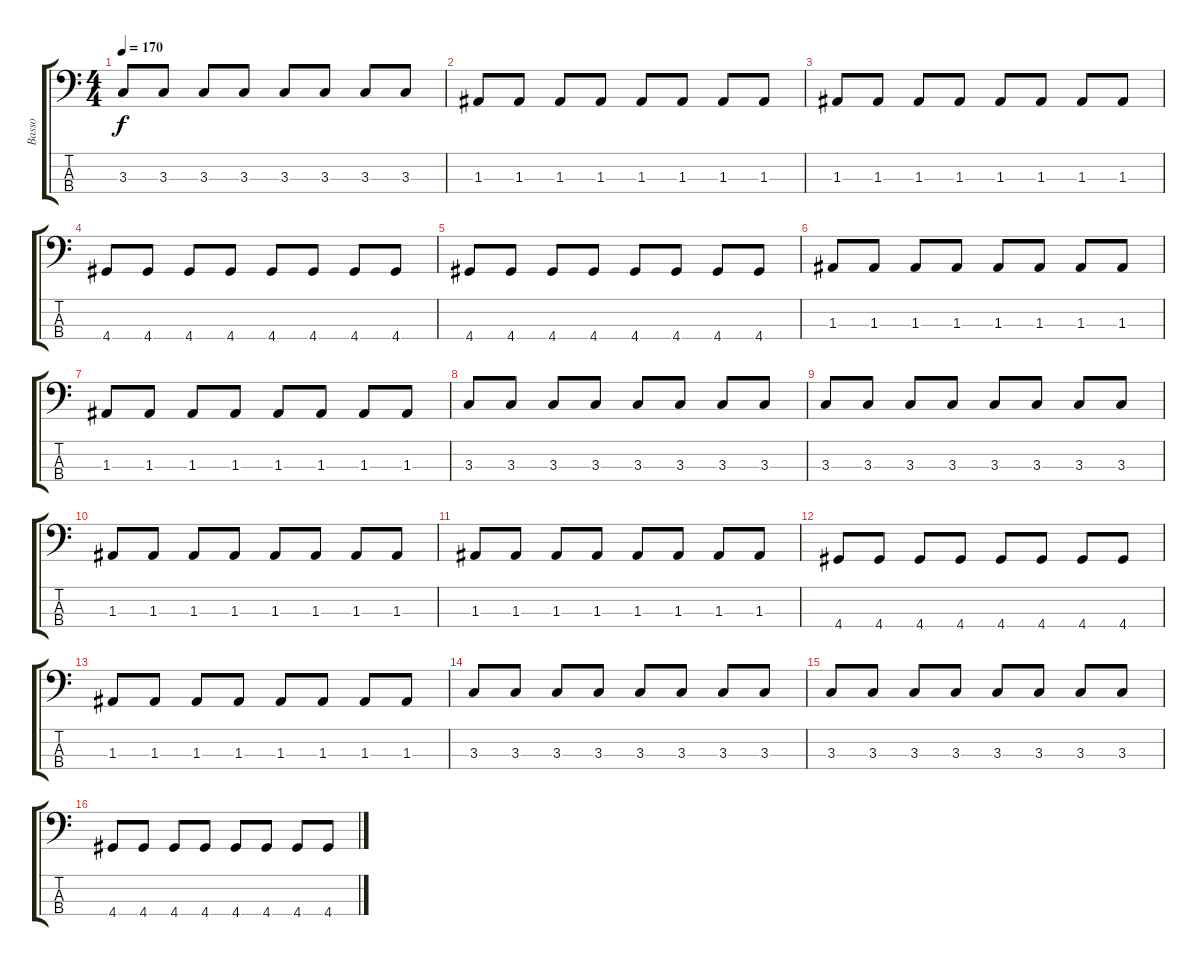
\track ("Basso" "Basso") {instrument electricbassfinger}
\staff {score tabs}
\tuning (G2 D2 A1 E1) {hide}
\ts (4 4)
\tempo 170
\clef f4
\ks c
3.3.8{dy f} 3.3.8 3.3.8 3.3.8 3.3.8 3.3.8 3.3.8 3.3.8 |
1.3.8 1.3.8 1.3.8 1.3.8 1.3.8 1.3.8 1.3.8 1.3.8 |
1.3.8 1.3.8 1.3.8 1.3.8 1.3.8 1.3.8 1.3.8 1.3.8 |
4.4.8 4.4.8 4.4.8 4.4.8 4.4.8 4.4.8 4.4.8 4.4.8 |
4.4.8 4.4.8 4.4.8 4.4.8 4.4.8 4.4.8 4.4.8 4.4.8 |
1.3.8 1.3.8 1.3.8 1.3.8 1.3.8 1.3.8 1.3.8 1.3.8 |
1.3.8 1.3.8 1.3.8 1.3.8 1.3.8 1.3.8 1.3.8 1.3.8 |
3.3.8 3.3.8 3.3.8 3.3.8 3.3.8 3.3.8 3.3.8 3.3.8 |
3.3.8 3.3.8 3.3.8 3.3.8 3.3.8 3.3.8 3.3.8 3.3.8 |
1.3.8 1.3.8 1.3.8 1.3.8 1.3.8 1.3.8 1.3.8 1.3.8 |
1.3.8 1.3.8 1.3.8 1.3.8 1.3.8 1.3.8 1.3.8 1.3.8 |
4.4.8 4.4.8 4.4.8 4.4.8 4.4.8 4.4.8 4.4.8 4.4.8 |
1.3.8 1.3.8 1.3.8 1.3.8 1.3.8 1.3.8 1.3.8 1.3.8 |
3.3.8 3.3.8 3.3.8 3.3.8 3.3.8 3.3.8 3.3.8 3.3.8 |
3.3.8 3.3.8 3.3.8 3.3.8 3.3.8 3.3.8 3.3.8 3.3.8 |
4.4.8 4.4.8 4.4.8 4.4.8 4.4.8 4.4.8 4.4.8 4.4.8
